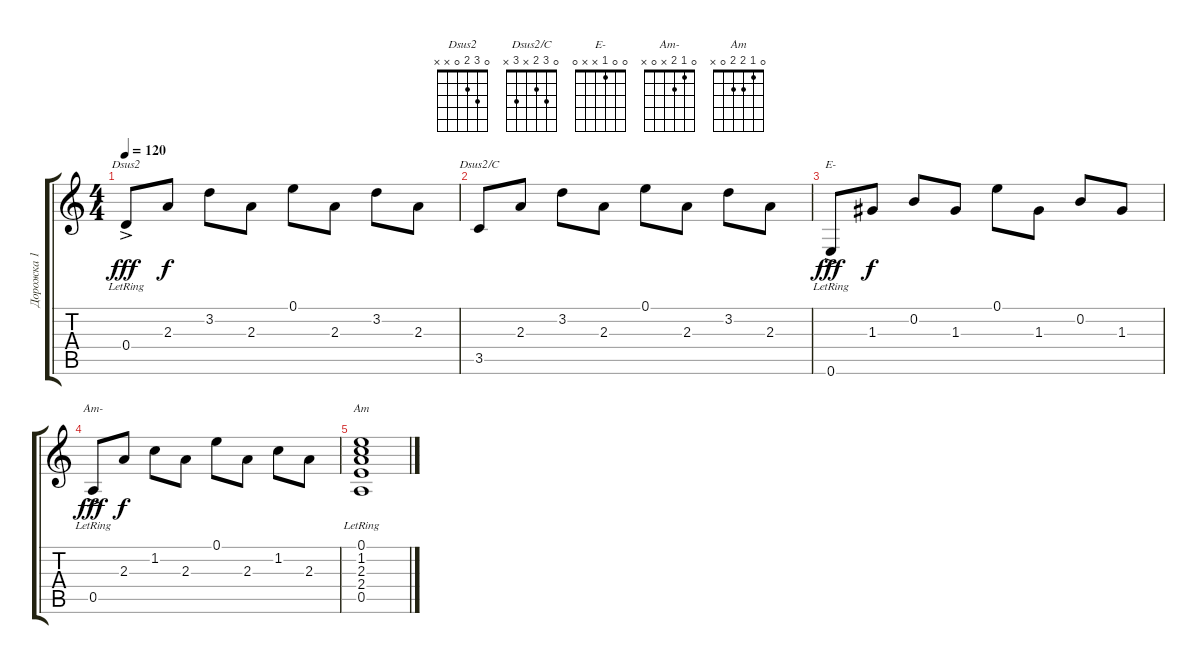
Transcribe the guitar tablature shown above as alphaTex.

\track ("Дорожка 1" "Дорожка 1") {instrument acousticguitarsteel}
\staff {score tabs}
\tuning (E4 B3 G3 D3 A2 E2) {hide}
\chord ("Dsus2" 0 3 2 0 x x)
\chord ("Dsus2/C" 0 3 2 x 3 x)
\chord ("E-" 0 0 1 x x 0)
\chord ("Am-" 0 1 2 x 0 x)
\chord ("Am" 0 1 2 2 0 x)
\ts (4 4)
\tempo 120
\clef g2
\ks c
0.4{ac lr}.8{ch "Dsus2" dy fff} 2.3.8{dy f} 3.2.8 2.3.8 0.1.8 2.3.8 3.2.8 2.3.8 |
3.5.8{ch "Dsus2/C"} 2.3.8 3.2.8 2.3.8 0.1.8 2.3.8 3.2.8 2.3.8 |
0.6{ac lr}.8{ch "E-" dy fff} 1.3.8{dy f} 0.2.8 1.3.8 0.1.8 1.3.8 0.2.8 1.3.8 |
0.5{ac lr}.8{ch "Am-" dy fff} 2.3.8{dy f} 1.2.8 2.3.8 0.1.8 2.3.8 1.2.8 2.3.8 |
(0.1{lr} 1.2{lr} 2.3{lr} 2.4{lr} 0.5{lr}).1{ch "Am"}
